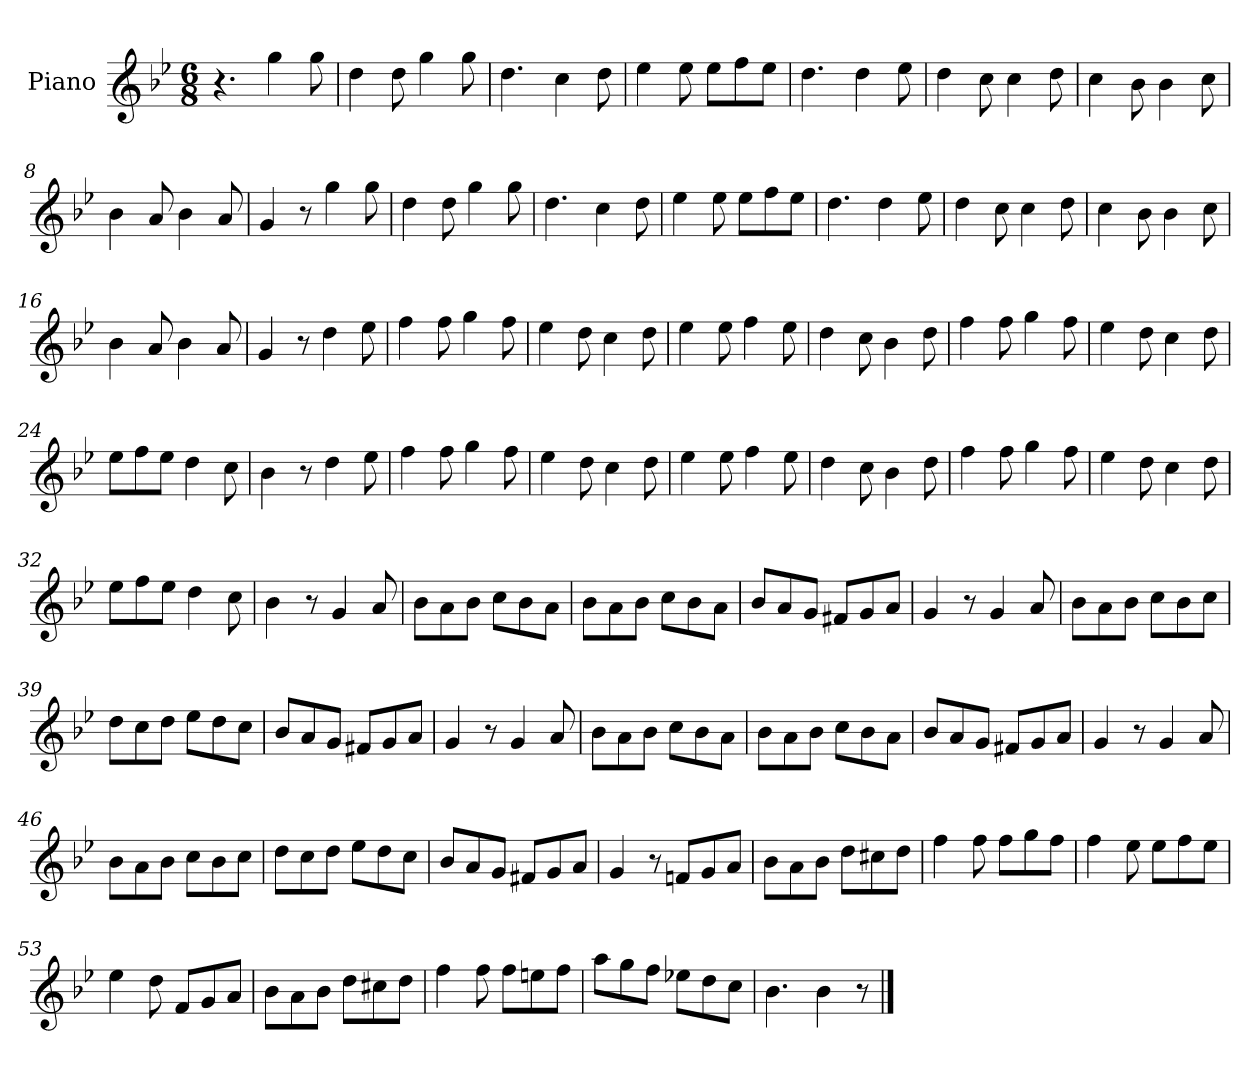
**kern
*part1
*staff1
*I"Piano
*I'Pno.
*clefG2
*k[b-e-]
*B-:
*M6/8
=1
4.r
4gg\
8gg\
=2
4dd\
8dd\
4gg\
8gg\
=3
4.dd\
4cc\
8dd\
=4
4ee-\
8ee-\
8ee-\L
8ff\
8ee-\J
=5
4.dd\
4dd\
8ee-\
=6
4dd\
8cc\
4cc\
8dd\
=7
4cc\
8b-\
4b-\
8cc\
!!LO:LB:g=z
=8
4b-\
8a/
4b-\
8a/
=9
4g/
8r
4gg\
8gg\
=10
4dd\
8dd\
4gg\
8gg\
=11
4.dd\
4cc\
8dd\
=12
4ee-\
8ee-\
8ee-\L
8ff\
8ee-\J
=13
4.dd\
4dd\
8ee-\
=14
4dd\
8cc\
4cc\
8dd\
!!LO:LB:g=z
=15
4cc\
8b-\
4b-\
8cc\
=16
4b-\
8a/
4b-\
8a/
=17
4g/
8r
4dd\
8ee-\
=18
4ff\
8ff\
4gg\
8ff\
=19
4ee-\
8dd\
4cc\
8dd\
=20
4ee-\
8ee-\
4ff\
8ee-\
=21
4dd\
8cc\
4b-\
8dd\
!!LO:LB:g=z
=22
4ff\
8ff\
4gg\
8ff\
=23
4ee-\
8dd\
4cc\
8dd\
=24
8ee-\L
8ff\
8ee-\J
4dd\
8cc\
=25
4b-\
8r
4dd\
8ee-\
=26
4ff\
8ff\
4gg\
8ff\
=27
4ee-\
8dd\
4cc\
8dd\
=28
4ee-\
8ee-\
4ff\
8ee-\
!!LO:LB:g=z
=29
4dd\
8cc\
4b-\
8dd\
=30
4ff\
8ff\
4gg\
8ff\
=31
4ee-\
8dd\
4cc\
8dd\
=32
8ee-\L
8ff\
8ee-\J
4dd\
8cc\
=33
4b-\
8r
4g/
8a/
=34
8b-\L
8a\
8b-\J
8cc\L
8b-\
8a\J
!!LO:LB:g=z
=35
8b-\L
8a\
8b-\J
8cc\L
8b-\
8a\J
=36
8b-/L
8a/
8g/J
8f#X/L
8g/
8a/J
=37
4g/
8r
4g/
8a/
=38
8b-\L
8a\
8b-\J
8cc\L
8b-\
8cc\J
=39
8dd\L
8cc\
8dd\J
8ee-\L
8dd\
8cc\J
=40
8b-/L
8a/
8g/J
8f#X/L
8g/
8a/J
!!LO:LB:g=z
=41
4g/
8r
4g/
8a/
=42
8b-\L
8a\
8b-\J
8cc\L
8b-\
8a\J
=43
8b-\L
8a\
8b-\J
8cc\L
8b-\
8a\J
=44
8b-/L
8a/
8g/J
8f#X/L
8g/
8a/J
=45
4g/
8r
4g/
8a/
=46
8b-\L
8a\
8b-\J
8cc\L
8b-\
8cc\J
!!LO:LB:g=z
=47
8dd\L
8cc\
8dd\J
8ee-\L
8dd\
8cc\J
=48
8b-/L
8a/
8g/J
8f#X/L
8g/
8a/J
=49
4g/
8r
8fn/L
8g/
8a/J
=50
8b-\L
8a\
8b-\J
8dd\L
8cc#X\
8dd\J
=51
4ff\
8ff\
8ff\L
8gg\
8ff\J
=52
4ff\
8ee-\
8ee-\L
8ff\
8ee-\J
!!LO:LB:g=z
=53
4ee-\
8dd\
8f/L
8g/
8a/J
=54
8b-\L
8a\
8b-\J
8dd\L
8cc#X\
8dd\J
=55
4ff\
8ff\
8ff\L
8een\
8ff\J
=56
8aa\L
8gg\
8ff\J
8ee-X\L
8dd\
8cc\J
=57
4.b-\
4b-\
8r
==
*-
